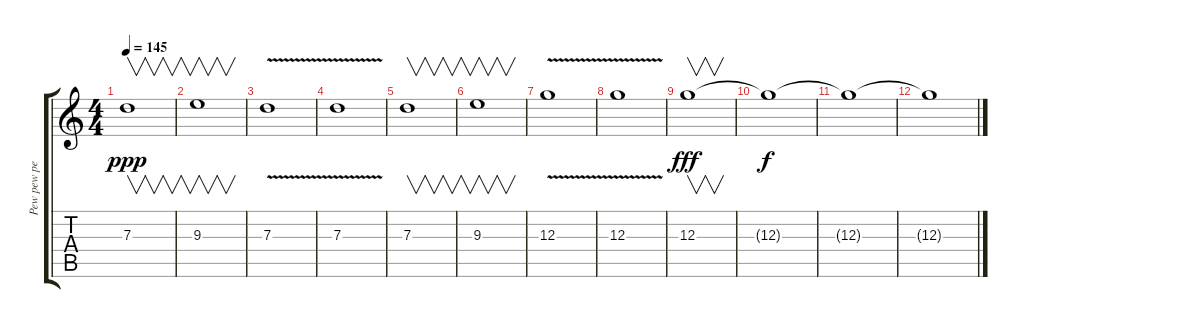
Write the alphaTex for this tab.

\track ("Pew pew pew! its gune wave time!" "Pew pew pe") {instrument distortionguitar}
\staff {score tabs}
\tuning (E4 B3 G3 D3 A2 E2) {hide}
\ts (4 4)
\tempo 145
\clef g2
\ks c
7.3.1{v dy ppp} |
9.3.1{v} |
7.3{v}.1 |
7.3{v}.1 |
7.3.1{v} |
9.3.1{v} |
12.3{v}.1 |
12.3{v}.1 |
12.3.1{v dy fff} |
12.3{t}.1{dy f} |
12.3{t}.1 |
12.3{t}.1
